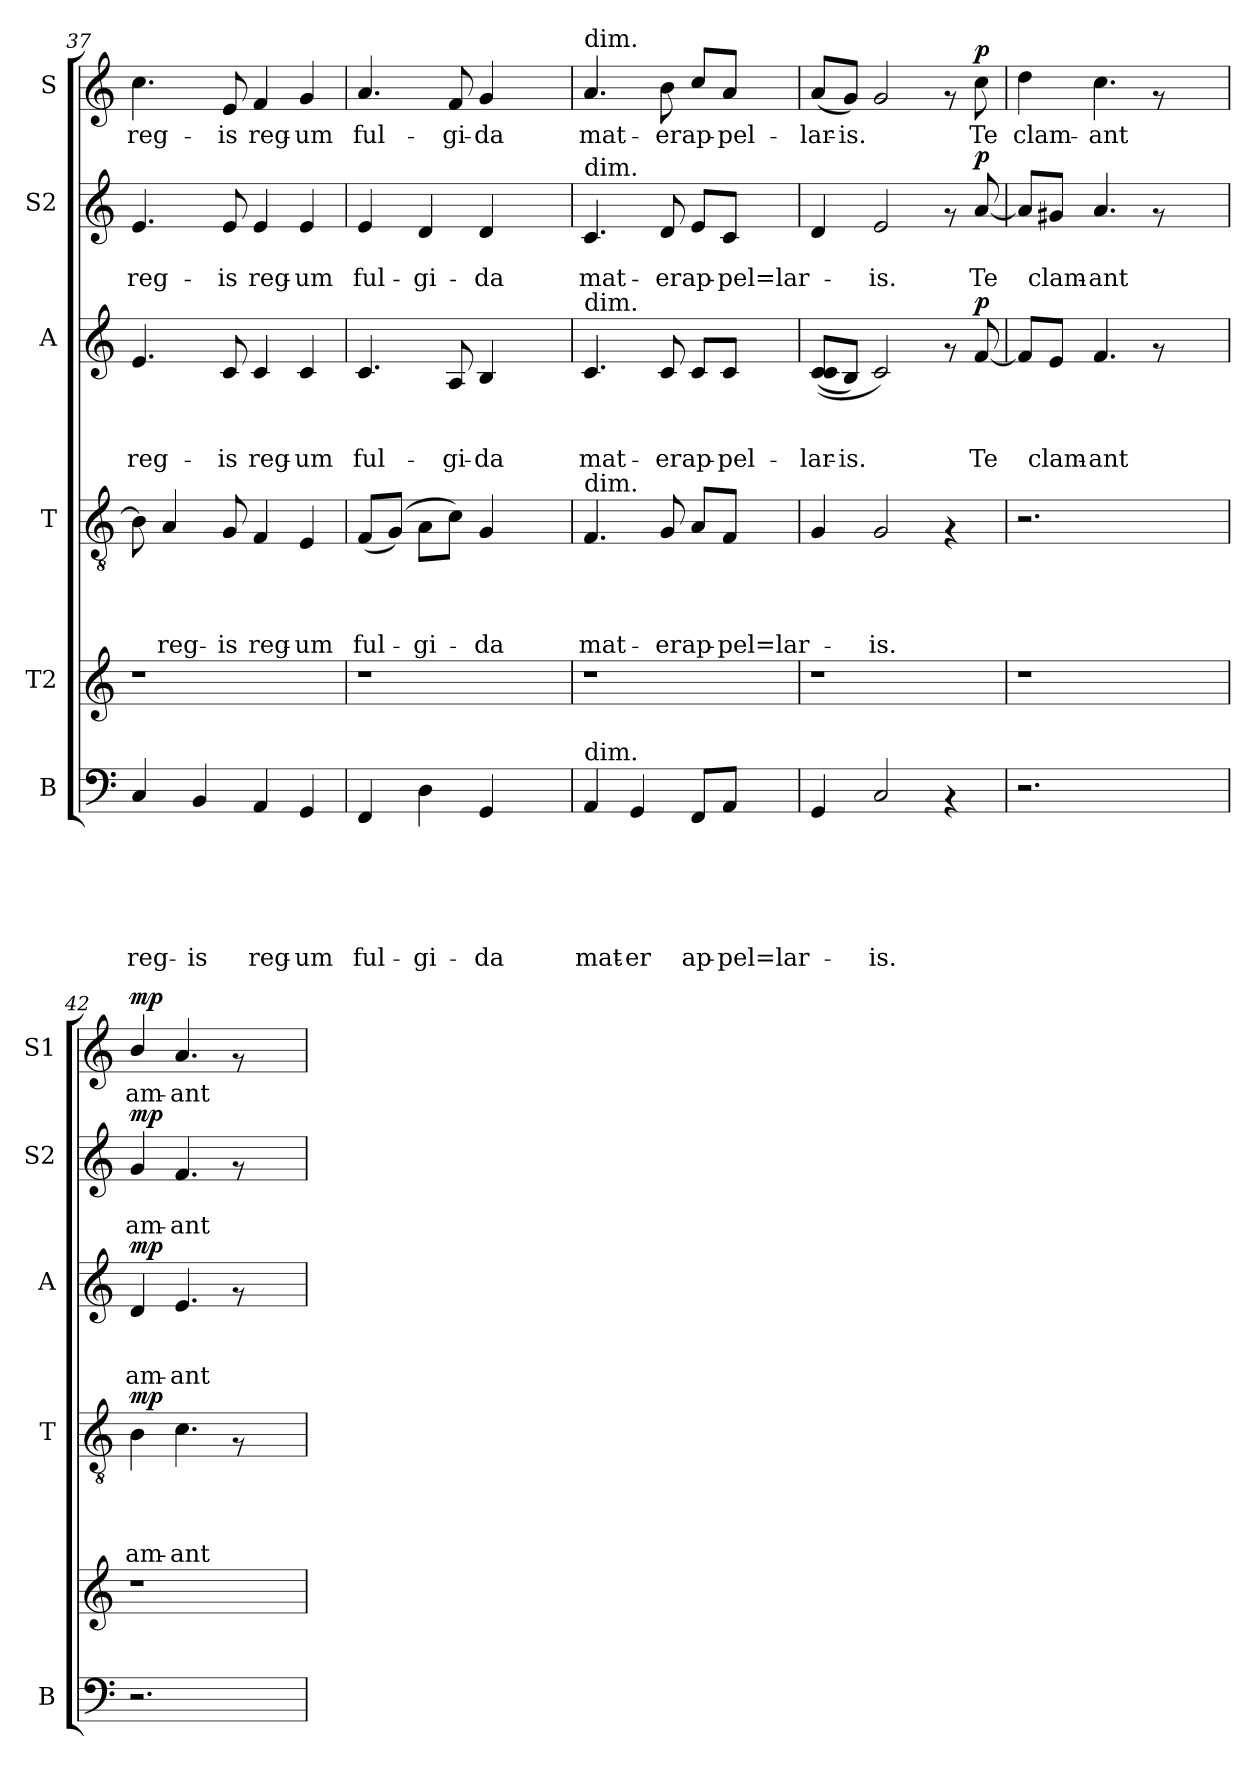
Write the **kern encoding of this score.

**kern	**text	**text	**text	**text	**text	**text	**kern	**kern	**text	**text	**text	**text	**dynam	**kern	**text	**text	**text	**dynam	**kern	**text	**text	**dynam	**kern	**text	**dynam
*part6	*part6	*part6	*part6	*part6	*part6	*part6	*part5	*part4	*part4	*part4	*part4	*part4	*part4	*part3	*part3	*part3	*part3	*part3	*part2	*part2	*part2	*part2	*part1	*part1	*part1
*staff6	*staff6	*staff6	*staff6	*staff6	*staff6	*staff6	*staff5	*staff4	*staff4	*staff4	*staff4	*staff4	*staff4	*staff3	*staff3	*staff3	*staff3	*staff3	*staff2	*staff2	*staff2	*staff2	*staff1	*staff1	*staff1
*I"B	*	*	*	*	*	*	*I"T2	*I"T	*	*	*	*	*	*I"A	*	*	*	*	*I"S2	*	*	*	*I"S	*	*
*I'B	*	*	*	*	*	*	*	*I'T	*	*	*	*	*	*I'A	*	*	*	*	*I'S2	*	*	*	*I'S1	*	*
*clefF4	*	*	*	*	*	*	*clefG2	*clefGv2	*	*	*	*	*	*clefG2	*	*	*	*	*clefG2	*	*	*	*clefG2	*	*
*k[]	*	*	*	*	*	*	*k[]	*k[]	*	*	*	*	*	*k[]	*	*	*	*	*k[]	*	*	*	*k[]	*	*
*C:	*	*	*	*	*	*	*C:	*C:	*	*	*	*	*	*C:	*	*	*	*	*C:	*	*	*	*C:	*	*
=37	=37	=37	=37	=37	=37	=37	=37	=37	=37	=37	=37	=37	=37	=37	=37	=37	=37	=37	=37	=37	=37	=37	=37	=37	=37
!	!	!	!	!	!	!LO:LY:b	!	!	!	!	!	!	!	!	!	!	!LO:LY:b	!	!	!	!LO:LY:b	!	!	!LO:LY:b	!
4C/	.	.	.	.	.	reg-	1r	8B\]	.	.	.	.	.	4.e/	.	.	reg-	.	4.e/	.	reg-	.	4.cc\	reg-	.
!	!	!	!	!	!	!	!	!	!	!	!	!LO:LY:b	!	!	!	!	!	!	!	!	!	!	!	!	!
.	.	.	.	.	.	.	.	4A/	.	.	.	reg-	.	.	.	.	.	.	.	.	.	.	.	.	.
!	!	!	!	!	!	!LO:LY:b	!	!	!	!	!	!	!	!	!	!	!	!	!	!	!	!	!	!	!
4BB/	.	.	.	.	.	-is	.	.	.	.	.	.	.	.	.	.	.	.	.	.	.	.	.	.	.
!	!	!	!	!	!	!	!	!	!	!	!	!LO:LY:b	!	!	!	!	!LO:LY:b	!	!	!	!LO:LY:b	!	!	!LO:LY:b	!
.	.	.	.	.	.	.	.	8G/	.	.	.	-is	.	8c/	.	.	-is	.	8e/	.	-is	.	8e/	-is	.
!	!	!	!	!	!	!LO:LY:b	!	!	!	!	!	!LO:LY:b	!	!	!	!	!LO:LY:b	!	!	!	!LO:LY:b	!	!	!LO:LY:b	!
4AA/	.	.	.	.	.	reg-	.	4F/	.	.	.	reg-	.	4c/	.	.	reg-	.	4e/	.	reg-	.	4f/	reg-	.
!	!	!	!	!	!	!LO:LY:b	!	!	!	!	!	!LO:LY:b	!	!	!	!	!LO:LY:b	!	!	!	!LO:LY:b	!	!	!LO:LY:b	!
4GG/	.	.	.	.	.	-um	.	4E/	.	.	.	-um	.	4c/	.	.	-um	.	4e/	.	-um	.	4g/	-um	.
=38	=38	=38	=38	=38	=38	=38	=38	=38	=38	=38	=38	=38	=38	=38	=38	=38	=38	=38	=38	=38	=38	=38	=38	=38	=38
!	!	!	!	!	!	!LO:LY:b	!	!	!	!	!	!LO:LY:b	!	!	!	!	!LO:LY:b	!	!	!	!LO:LY:b	!	!	!LO:LY:b	!
4FF/	.	.	.	.	.	ful-	1r	(<8F/L	.	.	.	ful-	.	4.c/	.	.	ful-	.	4e/	.	ful-	.	4.a/	ful-	.
.	.	.	.	.	.	.	.	(8G/J)	.	.	.	.	.	.	.	.	.	.	.	.	.	.	.	.	.
!	!	!	!	!	!	!LO:LY:b	!	!	!	!	!	!LO:LY:b	!	!	!	!	!	!	!	!	!LO:LY:b	!	!	!	!
4D\	.	.	.	.	.	-gi-	.	8A\L	.	.	.	-gi-	.	.	.	.	.	.	4d/	.	-gi-	.	.	.	.
!	!	!	!	!	!	!	!	!	!	!	!	!	!	!	!	!	!LO:LY:b	!	!	!	!	!	!	!LO:LY:b	!
.	.	.	.	.	.	.	.	8c\J)	.	.	.	.	.	8A/	.	.	-gi-	.	.	.	.	.	8f/	-gi-	.
!	!	!	!	!	!	!LO:LY:b	!	!	!	!	!	!LO:LY:b	!	!	!	!	!LO:LY:b	!	!	!	!LO:LY:b	!	!	!LO:LY:b	!
4GG/	.	.	.	.	.	-da	.	4G/	.	.	.	-da	.	4B/	.	.	-da	.	4d/	.	-da	.	4g/	-da	.
4ryy	.	.	.	.	.	.	.	4ryy	.	.	.	.	.	4ryy	.	.	.	.	4ryy	.	.	.	4ryy	.	.
!!LO:PB:g=z
=39	=39	=39	=39	=39	=39	=39	=39	=39	=39	=39	=39	=39	=39	=39	=39	=39	=39	=39	=39	=39	=39	=39	=39	=39	=39
!	!	!	!	!	!	!	!	!	!	!	!	!	!	!	!	!	!	!	!	!	!	!	!LO:TX:a:t=dim.	!	!
!	!	!	!	!	!	!	!	!	!	!	!	!	!	!	!	!	!	!	!LO:TX:a:t=dim.	!	!	!	!	!	!
!	!	!	!	!	!	!	!	!	!	!	!	!	!	!LO:TX:a:t=dim.	!	!	!	!	!	!	!	!	!	!	!
!	!	!	!	!	!	!	!	!LO:TX:a:t=dim.	!	!	!	!	!	!	!	!	!	!	!	!	!	!	!	!	!
!LO:TX:a:t=dim.	!	!	!	!	!	!	!	!	!	!	!	!	!	!	!	!	!	!	!	!	!	!	!	!	!
!	!	!	!	!	!	!LO:LY:b	!	!	!	!	!	!LO:LY:b	!	!	!	!	!LO:LY:b	!	!	!	!LO:LY:b	!	!	!LO:LY:b	!
4AA/	.	.	.	.	.	mat-	1r	4.F/	.	.	.	mat-	.	4.c/	.	.	mat-	.	4.c/	.	mat-	.	4.a/	mat-	.
!	!	!	!	!	!	!LO:LY:b	!	!	!	!	!	!	!	!	!	!	!	!	!	!	!	!	!	!	!
4GG/	.	.	.	.	.	-er	.	.	.	.	.	.	.	.	.	.	.	.	.	.	.	.	.	.	.
!	!	!	!	!	!	!	!	!	!	!	!	!LO:LY:b	!	!	!	!	!LO:LY:b	!	!	!	!LO:LY:b	!	!	!LO:LY:b	!
.	.	.	.	.	.	.	.	8G/	.	.	.	-er	.	8c/	.	.	-er	.	8d/	.	-er	.	8b\	-er	.
!	!	!	!	!	!	!LO:LY:b	!	!	!	!	!	!LO:LY:b	!	!	!	!	!LO:LY:b	!	!	!	!LO:LY:b	!	!	!LO:LY:b	!
8FF/L	.	.	.	.	.	ap-	.	8A/L	.	.	.	ap-	.	8c/L	.	.	ap-	.	8e/L	.	ap-	.	8cc/L	ap-	.
!	!	!	!	!	!	!LO:LY:b	!	!	!	!	!	!LO:LY:b	!	!	!	!	!LO:LY:b	!	!	!	!LO:LY:b	!	!	!LO:LY:b	!
8AA/J	.	.	.	.	.	-pel=lar-	.	8F/J	.	.	.	-pel=lar-	.	8c/J	.	.	-pel-	.	8c/J	.	-pel=lar-	.	8a/J	-pel-	.
4ryy	.	.	.	.	.	.	.	4ryy	.	.	.	.	.	4ryy	.	.	.	.	4ryy	.	.	.	4ryy	.	.
=40	=40	=40	=40	=40	=40	=40	=40	=40	=40	=40	=40	=40	=40	=40	=40	=40	=40	=40	=40	=40	=40	=40	=40	=40	=40
!	!	!	!	!	!	!	!	!	!	!	!	!	!	!	!	!	!LO:LY:b	!	!	!	!	!	!	!LO:LY:b	!
4GG/	.	.	.	.	.	.	1r	4G/	.	.	.	.	.	(<(<8c/ 8c/L	.	.	-lar-	.	4d/	.	.	.	(<8a/L	-lar-	.
!	!	!	!	!	!	!	!	!	!	!	!	!	!	!	!	!	!LO:LY:b	!	!	!	!	!	!	!LO:LY:b	!
.	.	.	.	.	.	.	.	.	.	.	.	.	.	8B/J)	.	.	-is.	.	.	.	.	.	8g/J)	-is.	.
!	!	!	!	!	!	!LO:LY:b	!	!	!	!	!	!LO:LY:b	!	!	!	!	!	!	!	!	!LO:LY:b	!	!	!	!
2C/	.	.	.	.	.	-is.	.	2G/	.	.	.	-is.	.	2c/)	.	.	.	.	2e/	.	-is.	.	2g/	.	.
4rAA	.	.	.	.	.	.	.	4rF	.	.	.	.	.	8rf	.	.	.	.	8rf	.	.	.	8rf	.	.
!	!	!	!	!	!	!	!	!	!	!	!	!	!	!	!	!	!LO:LY:b	!LO:DY:a	!	!	!LO:LY:b	!LO:DY:a	!	!LO:LY:b	!LO:DY:a
.	.	.	.	.	.	.	.	.	.	.	.	.	.	[<8f/	.	.	Te	p	[<8a/	.	Te	p	8cc\	Te	p
=41	=41	=41	=41	=41	=41	=41	=41	=41	=41	=41	=41	=41	=41	=41	=41	=41	=41	=41	=41	=41	=41	=41	=41	=41	=41
!	!	!	!	!	!	!	!	!	!	!	!	!	!	!	!	!	!	!	!	!	!	!	!	!LO:LY:b	!
2.r	.	.	.	.	.	.	1r	2.r	.	.	.	.	.	8f/L]	.	.	.	.	8a/L]	.	.	.	4dd\	clam-	.
!	!	!	!	!	!	!	!	!	!	!	!	!	!	!	!	!	!LO:LY:b	!	!	!	!LO:LY:b	!	!	!	!
.	.	.	.	.	.	.	.	.	.	.	.	.	.	8e/J	.	.	clam-	.	8g#X/J	.	clam-	.	.	.	.
!	!	!	!	!	!	!	!	!	!	!	!	!	!	!	!	!	!LO:LY:b	!	!	!	!LO:LY:b	!	!	!LO:LY:b	!
.	.	.	.	.	.	.	.	.	.	.	.	.	.	4.f/	.	.	-ant	.	4.a/	.	-ant	.	4.cc\	-ant	.
.	.	.	.	.	.	.	.	.	.	.	.	.	.	8rf	.	.	.	.	8rf	.	.	.	8rf	.	.
4ryy	.	.	.	.	.	.	.	4ryy	.	.	.	.	.	4ryy	.	.	.	.	4ryy	.	.	.	4ryy	.	.
=42	=42	=42	=42	=42	=42	=42	=42	=42	=42	=42	=42	=42	=42	=42	=42	=42	=42	=42	=42	=42	=42	=42	=42	=42	=42
!	!	!	!	!	!	!	!	!	!	!	!	!LO:LY:b	!LO:DY:a	!	!	!	!LO:LY:b	!LO:DY:a	!	!	!LO:LY:b	!LO:DY:a	!	!LO:LY:b	!LO:DY:a
2.r	.	.	.	.	.	.	1r	4B\	.	.	.	am-	mp	4d/	.	.	am-	mp	4g/	.	am-	mp	4b/	am-	mp
!	!	!	!	!	!	!	!	!	!	!	!	!LO:LY:b	!	!	!	!	!LO:LY:b	!	!	!	!LO:LY:b	!	!	!LO:LY:b	!
.	.	.	.	.	.	.	.	4.c\	.	.	.	-ant	.	4.e/	.	.	-ant	.	4.f/	.	-ant	.	4.a/	-ant	.
.	.	.	.	.	.	.	.	8rF	.	.	.	.	.	8rf	.	.	.	.	8rf	.	.	.	8rf	.	.
4ryy	.	.	.	.	.	.	.	4ryy	.	.	.	.	.	4ryy	.	.	.	.	4ryy	.	.	.	4ryy	.	.
=	=	=	=	=	=	=	=	=	=	=	=	=	=	=	=	=	=	=	=	=	=	=	=	=	=
*-	*-	*-	*-	*-	*-	*-	*-	*-	*-	*-	*-	*-	*-	*-	*-	*-	*-	*-	*-	*-	*-	*-	*-	*-	*-
